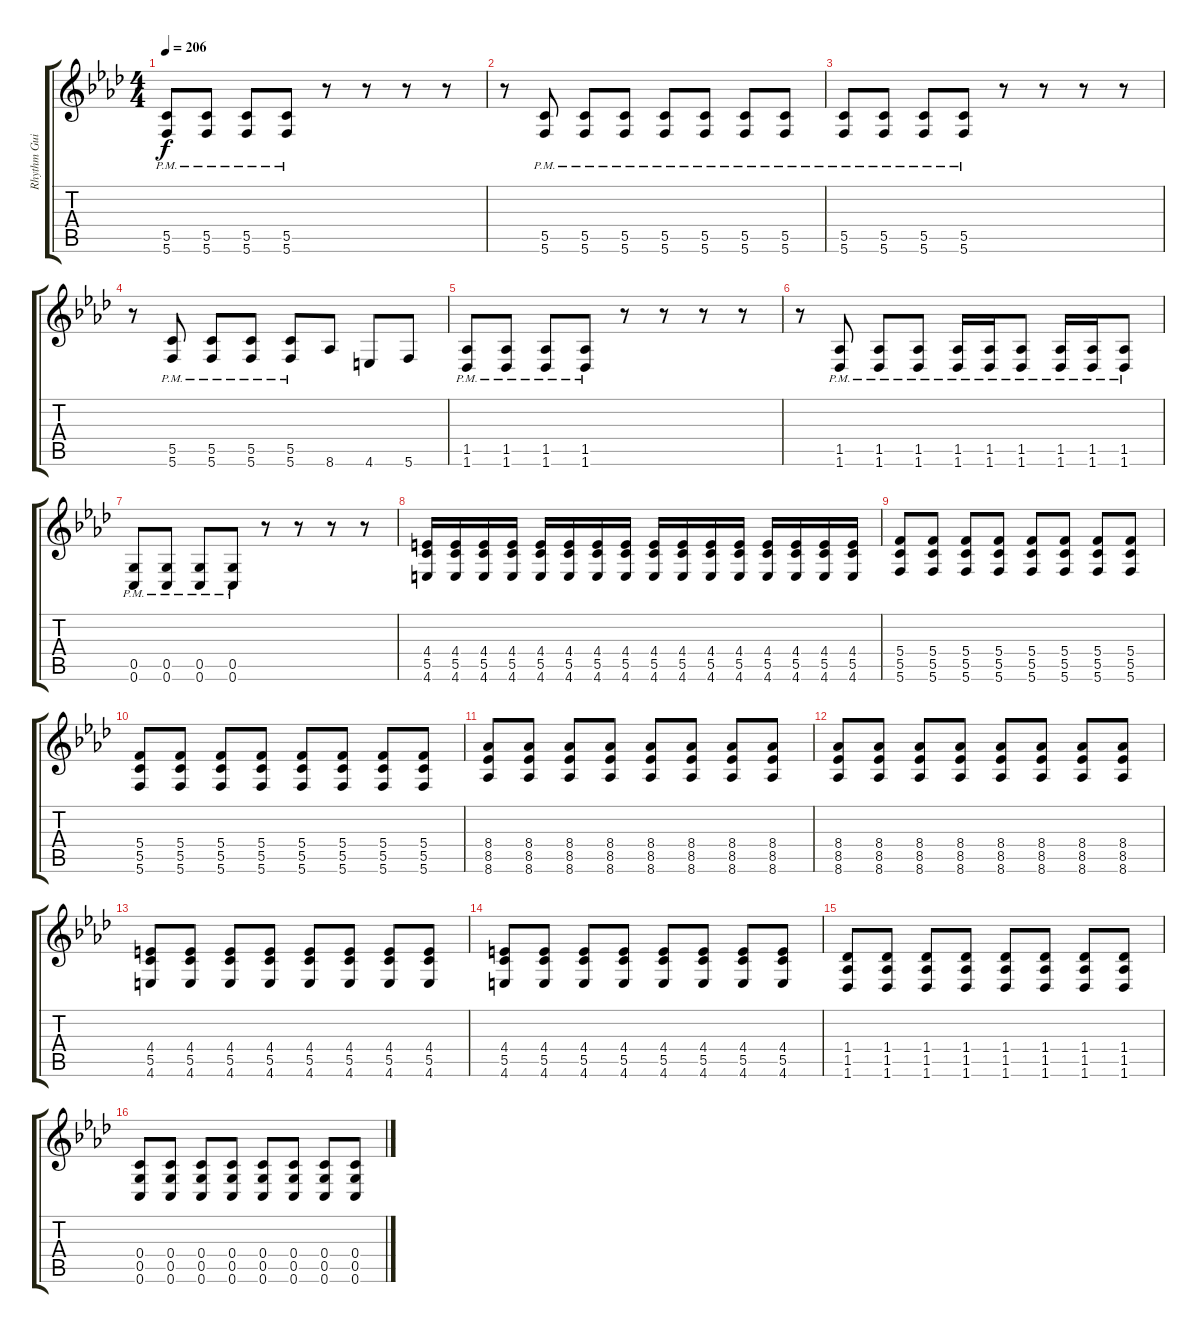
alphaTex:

\track ("Rhythm Guitar" "Rhythm Gui") {instrument distortionguitar}
\staff {score tabs}
\tuning (D4 A3 F3 C3 G2 C2) {hide}
\ts (4 4)
\tempo 206
\clef g2
\ks fminor
(5.5{pm} 5.6{pm}).8{dy f} (5.5{pm} 5.6{pm}).8 (5.5{pm} 5.6{pm}).8 (5.5{pm} 5.6{pm}).8 r.8 r.8 r.8 r.8 |
r.8 (5.5{pm} 5.6{pm}).8 (5.5{pm} 5.6{pm}).8 (5.5{pm} 5.6{pm}).8 (5.5{pm} 5.6{pm}).8 (5.5{pm} 5.6{pm}).8 (5.5{pm} 5.6{pm}).8 (5.5{pm} 5.6{pm}).8 |
(5.5{pm} 5.6{pm}).8 (5.5{pm} 5.6{pm}).8 (5.5{pm} 5.6{pm}).8 (5.5{pm} 5.6{pm}).8 r.8 r.8 r.8 r.8 |
r.8 (5.5{pm} 5.6{pm}).8 (5.5{pm} 5.6{pm}).8 (5.5{pm} 5.6{pm}).8 (5.5{pm} 5.6{pm}).8 8.6.8 4.6.8 5.6.8 |
(1.5{pm} 1.6{pm}).8 (1.5{pm} 1.6{pm}).8 (1.5{pm} 1.6{pm}).8 (1.5{pm} 1.6{pm}).8 r.8 r.8 r.8 r.8 |
r.8 (1.5{pm} 1.6{pm}).8 (1.5{pm} 1.6{pm}).8 (1.5{pm} 1.6{pm}).8 (1.5{pm} 1.6{pm}).16 (1.5{pm} 1.6{pm}).16 (1.5{pm} 1.6{pm}).8 (1.5{pm} 1.6{pm}).16 (1.5{pm} 1.6{pm}).16 (1.5{pm} 1.6{pm}).8 |
(0.5{pm} 0.6{pm}).8 (0.5{pm} 0.6{pm}).8 (0.5{pm} 0.6{pm}).8 (0.5{pm} 0.6{pm}).8 r.8 r.8 r.8 r.8 |
(4.4 5.5 4.6).16 (4.4 5.5 4.6).16 (4.4 5.5 4.6).16 (4.4 5.5 4.6).16 (4.4 5.5 4.6).16 (4.4 5.5 4.6).16 (4.4 5.5 4.6).16 (4.4 5.5 4.6).16 (4.4 5.5 4.6).16 (4.4 5.5 4.6).16 (4.4 5.5 4.6).16 (4.4 5.5 4.6).16 (4.4 5.5 4.6).16 (4.4 5.5 4.6).16 (4.4 5.5 4.6).16 (4.4 5.5 4.6).16 |
(5.4 5.5 5.6).8 (5.4 5.5 5.6).8 (5.4 5.5 5.6).8 (5.4 5.5 5.6).8 (5.4 5.5 5.6).8 (5.4 5.5 5.6).8 (5.4 5.5 5.6).8 (5.4 5.5 5.6).8 |
(5.4 5.5 5.6).8 (5.4 5.5 5.6).8 (5.4 5.5 5.6).8 (5.4 5.5 5.6).8 (5.4 5.5 5.6).8 (5.4 5.5 5.6).8 (5.4 5.5 5.6).8 (5.4 5.5 5.6).8 |
(8.4 8.5 8.6).8 (8.4 8.5 8.6).8 (8.4 8.5 8.6).8 (8.4 8.5 8.6).8 (8.4 8.5 8.6).8 (8.4 8.5 8.6).8 (8.4 8.5 8.6).8 (8.4 8.5 8.6).8 |
(8.4 8.5 8.6).8 (8.4 8.5 8.6).8 (8.4 8.5 8.6).8 (8.4 8.5 8.6).8 (8.4 8.5 8.6).8 (8.4 8.5 8.6).8 (8.4 8.5 8.6).8 (8.4 8.5 8.6).8 |
(4.4 5.5 4.6).8 (4.4 5.5 4.6).8 (4.4 5.5 4.6).8 (4.4 5.5 4.6).8 (4.4 5.5 4.6).8 (4.4 5.5 4.6).8 (4.4 5.5 4.6).8 (4.4 5.5 4.6).8 |
(4.4 5.5 4.6).8 (4.4 5.5 4.6).8 (4.4 5.5 4.6).8 (4.4 5.5 4.6).8 (4.4 5.5 4.6).8 (4.4 5.5 4.6).8 (4.4 5.5 4.6).8 (4.4 5.5 4.6).8 |
(1.4 1.5 1.6).8 (1.4 1.5 1.6).8 (1.4 1.5 1.6).8 (1.4 1.5 1.6).8 (1.4 1.5 1.6).8 (1.4 1.5 1.6).8 (1.4 1.5 1.6).8 (1.4 1.5 1.6).8 |
(0.4 0.5 0.6).8 (0.4 0.5 0.6).8 (0.4 0.5 0.6).8 (0.4 0.5 0.6).8 (0.4 0.5 0.6).8 (0.4 0.5 0.6).8 (0.4 0.5 0.6).8 (0.4 0.5 0.6).8
